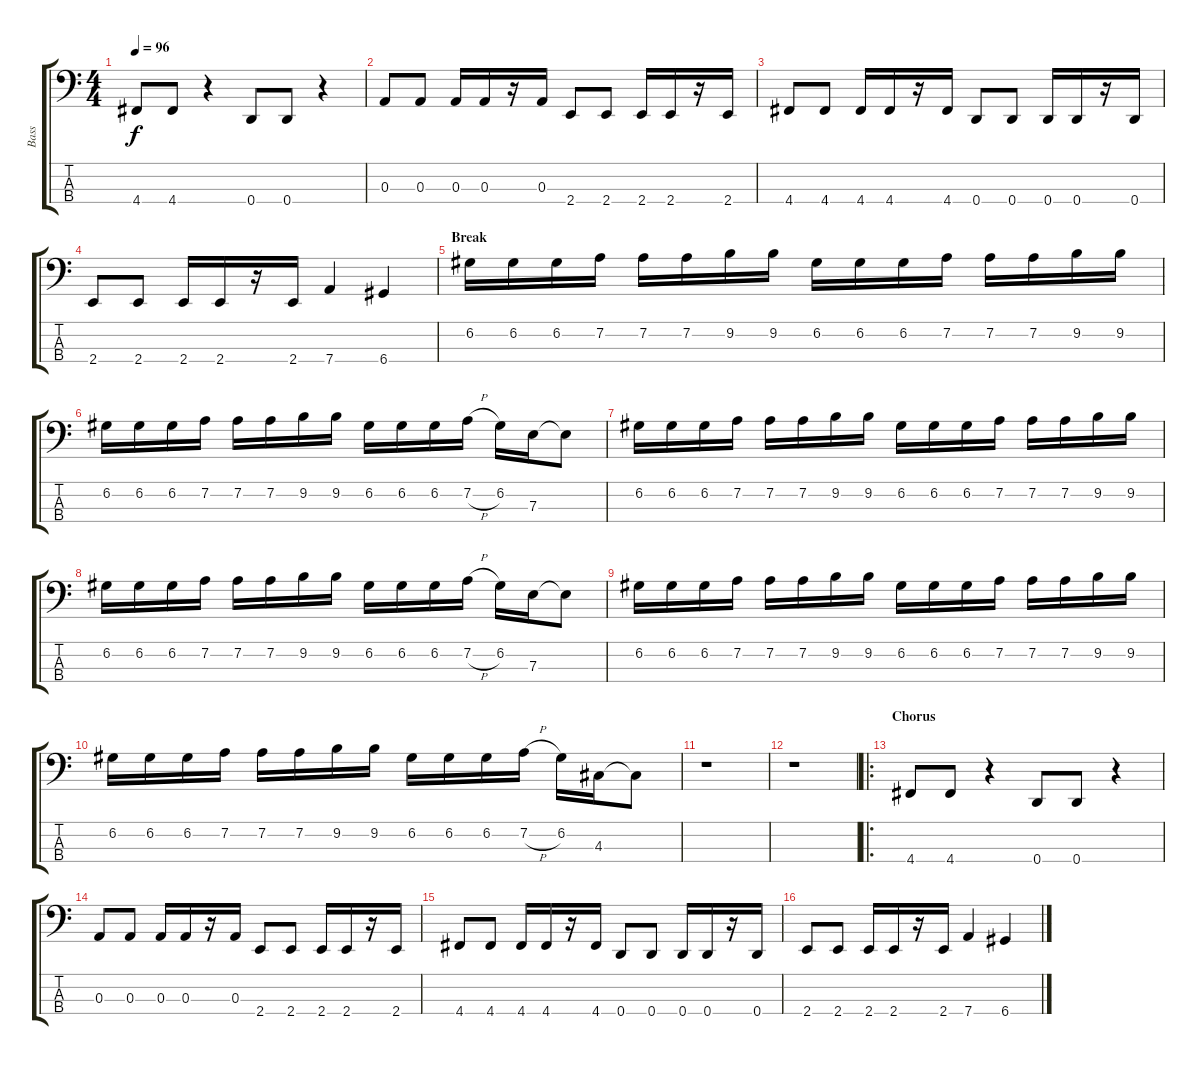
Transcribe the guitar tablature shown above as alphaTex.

\track ("Bass" "Bass") {instrument electricbassfinger}
\staff {score tabs}
\tuning (G2 D2 A1 D1) {hide}
\ts (4 4)
\tempo 96
\clef f4
\ks c
4.4.8{dy f} 4.4.8 r.4 0.4.8 0.4.8 r.4 |
0.3.8 0.3.8 0.3.16 0.3.16 r.16 0.3.16 2.4.8 2.4.8 2.4.16 2.4.16 r.16 2.4.16 |
4.4.8 4.4.8 4.4.16 4.4.16 r.16 4.4.16 0.4.8 0.4.8 0.4.16 0.4.16 r.16 0.4.16 |
2.4.8 2.4.8 2.4.16 2.4.16 r.16 2.4.16 7.4.4 6.4.4 |
\section ("" "Break")
6.2.16 6.2.16 6.2.16 7.2.16 7.2.16 7.2.16 9.2.16 9.2.16 6.2.16 6.2.16 6.2.16 7.2.16 7.2.16 7.2.16 9.2.16 9.2.16 |
6.2.16 6.2.16 6.2.16 7.2.16 7.2.16 7.2.16 9.2.16 9.2.16 6.2.16 6.2.16 6.2.16 7.2{h}.16 6.2.16 7.3.16 7.3{t}.8 |
6.2.16 6.2.16 6.2.16 7.2.16 7.2.16 7.2.16 9.2.16 9.2.16 6.2.16 6.2.16 6.2.16 7.2.16 7.2.16 7.2.16 9.2.16 9.2.16 |
6.2.16 6.2.16 6.2.16 7.2.16 7.2.16 7.2.16 9.2.16 9.2.16 6.2.16 6.2.16 6.2.16 7.2{h}.16 6.2.16 7.3.16 7.3{t}.8 |
6.2.16 6.2.16 6.2.16 7.2.16 7.2.16 7.2.16 9.2.16 9.2.16 6.2.16 6.2.16 6.2.16 7.2.16 7.2.16 7.2.16 9.2.16 9.2.16 |
6.2.16 6.2.16 6.2.16 7.2.16 7.2.16 7.2.16 9.2.16 9.2.16 6.2.16 6.2.16 6.2.16 7.2{h}.16 6.2.16 4.3.16 4.3{t}.8 |
r.1 |
r.1 |
\ro
\section ("" "Chorus")
4.4.8 4.4.8 r.4 0.4.8 0.4.8 r.4 |
0.3.8 0.3.8 0.3.16 0.3.16 r.16 0.3.16 2.4.8 2.4.8 2.4.16 2.4.16 r.16 2.4.16 |
4.4.8 4.4.8 4.4.16 4.4.16 r.16 4.4.16 0.4.8 0.4.8 0.4.16 0.4.16 r.16 0.4.16 |
2.4.8 2.4.8 2.4.16 2.4.16 r.16 2.4.16 7.4.4 6.4.4
